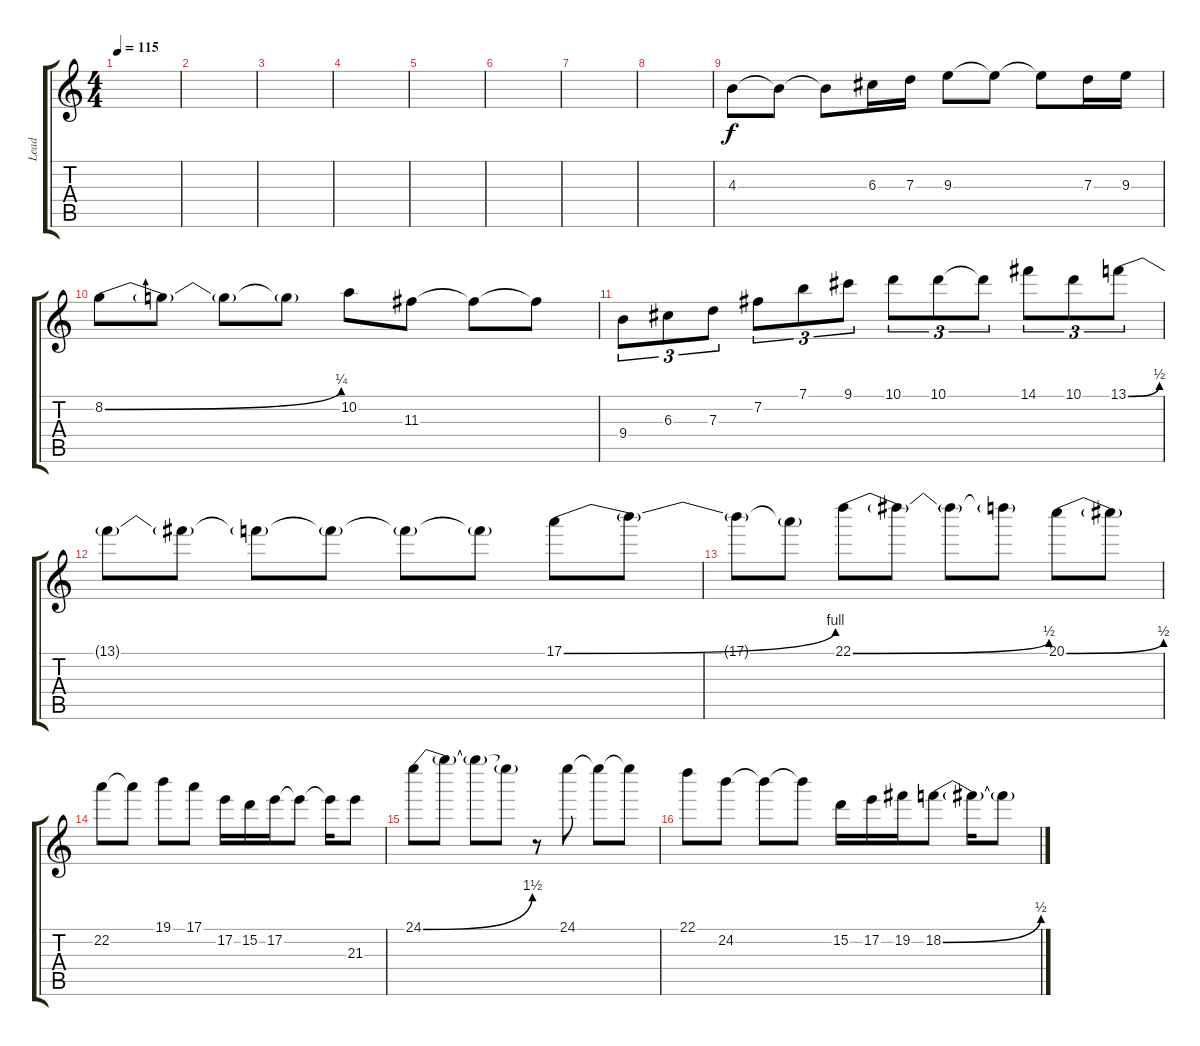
\track ("Lead" "Lead") {instrument overdrivenguitar}
\staff {score tabs}
\tuning (E4 B3 G3 D3 A2 E2) {hide}
\ts (4 4)
\tempo 115
\clef g2
\ks c
|
|
|
|
|
|
|
|
4.3.8 4.3{t}.8 4.3{t}.8 6.3.16 7.3.16 9.3.8 9.3{t}.8 9.3{t}.8 7.3.16 9.3.16 |
8.2{be (bend 0 0 60 1)}.8 8.2{t}.8 8.2{t}.8 8.2{t}.8 10.2.8 11.3.8 11.3{t}.8 11.3{t}.8 |
9.4.8{tu (3 2)} 6.3.8{tu (3 2)} 7.3.8{tu (3 2)} 7.2.8{tu (3 2)} 7.1.8{tu (3 2)} 9.1.8{tu (3 2)} 10.1.8{tu (3 2)} 10.1.8{tu (3 2)} 10.1{t}.8{tu (3 2)} 14.1.8{tu (3 2)} 10.1.8{tu (3 2)} 13.1{be (bend 0 0 60 2)}.8{tu (3 2)} |
13.1{t}.8 13.1{t}.8 13.1{t}.8 13.1{t}.8 13.1{t}.8 13.1{t}.8 17.1{be (bend 0 0 60 4)}.8 17.1{t}.8 |
17.1{t}.8 17.1{t}.8 22.1{be (bend 0 0 60 2)}.8 22.1{t}.8 22.1{t}.8 22.1{t}.8 20.1{be (bend 0 0 60 2)}.8 20.1{t}.8 |
22.2.8 22.2{t}.8 19.1.8 17.1.8 17.2.16 15.2.16 17.2.16 17.2{t}.8 17.2{t}.16 21.3.8 |
24.1{be (bend 0 0 60 6)}.8 24.1{t}.8 24.1{t}.8 24.1{t}.8 r.8 24.1.8 24.1{t}.8 24.1{t}.8 |
22.1.8 24.2.8 24.2{t}.8 24.2{t}.8 15.2.16 17.2.16 19.2.16 18.2{be (bend 0 0 60 2)}.8 18.2{t}.16 18.2{t}.8
